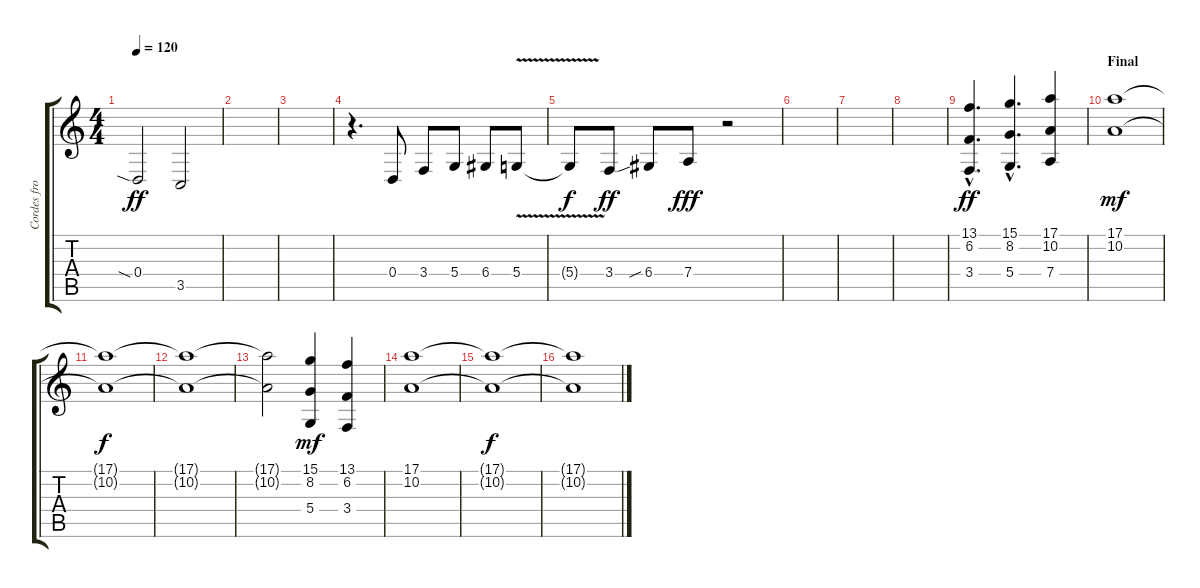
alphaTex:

\track ("Cordes frottées" "Cordes fro") {instrument stringensemble1}
\staff {score tabs}
\tuning (E4 B3 G3 D3 A2 E2) {hide}
\ts (4 4)
\tempo 120
\clef g2
\ks c
0.4{sia}.2{dy ff} 3.5.2 |
|
|
r.4{d} 0.4.8 3.4.8 5.4.8 6.4.8 5.4{v}.8 |
5.4{t}.8{dy f} 3.4.8{dy ff} 6.4{sib}.8 7.4.8{dy fff} r.2 |
|
|
|
(13.1{hac} 6.2{hac} 3.4{hac}).4{d dy ff} (15.1{hac} 8.2{hac} 5.4{hac}).4{d} (17.1 10.2 7.4).4 |
\section ("" "Final")
(17.1 10.2).1{dy mf} |
(17.1{t} 10.2{t}).1{dy f} |
(17.1{t} 10.2{t}).1 |
(17.1{t} 10.2{t}).2 (15.1 8.2 5.4).4{dy mf} (13.1 6.2 3.4).4 |
(17.1 10.2).1 |
(17.1{t} 10.2{t}).1{dy f} |
(17.1{t} 10.2{t}).1
